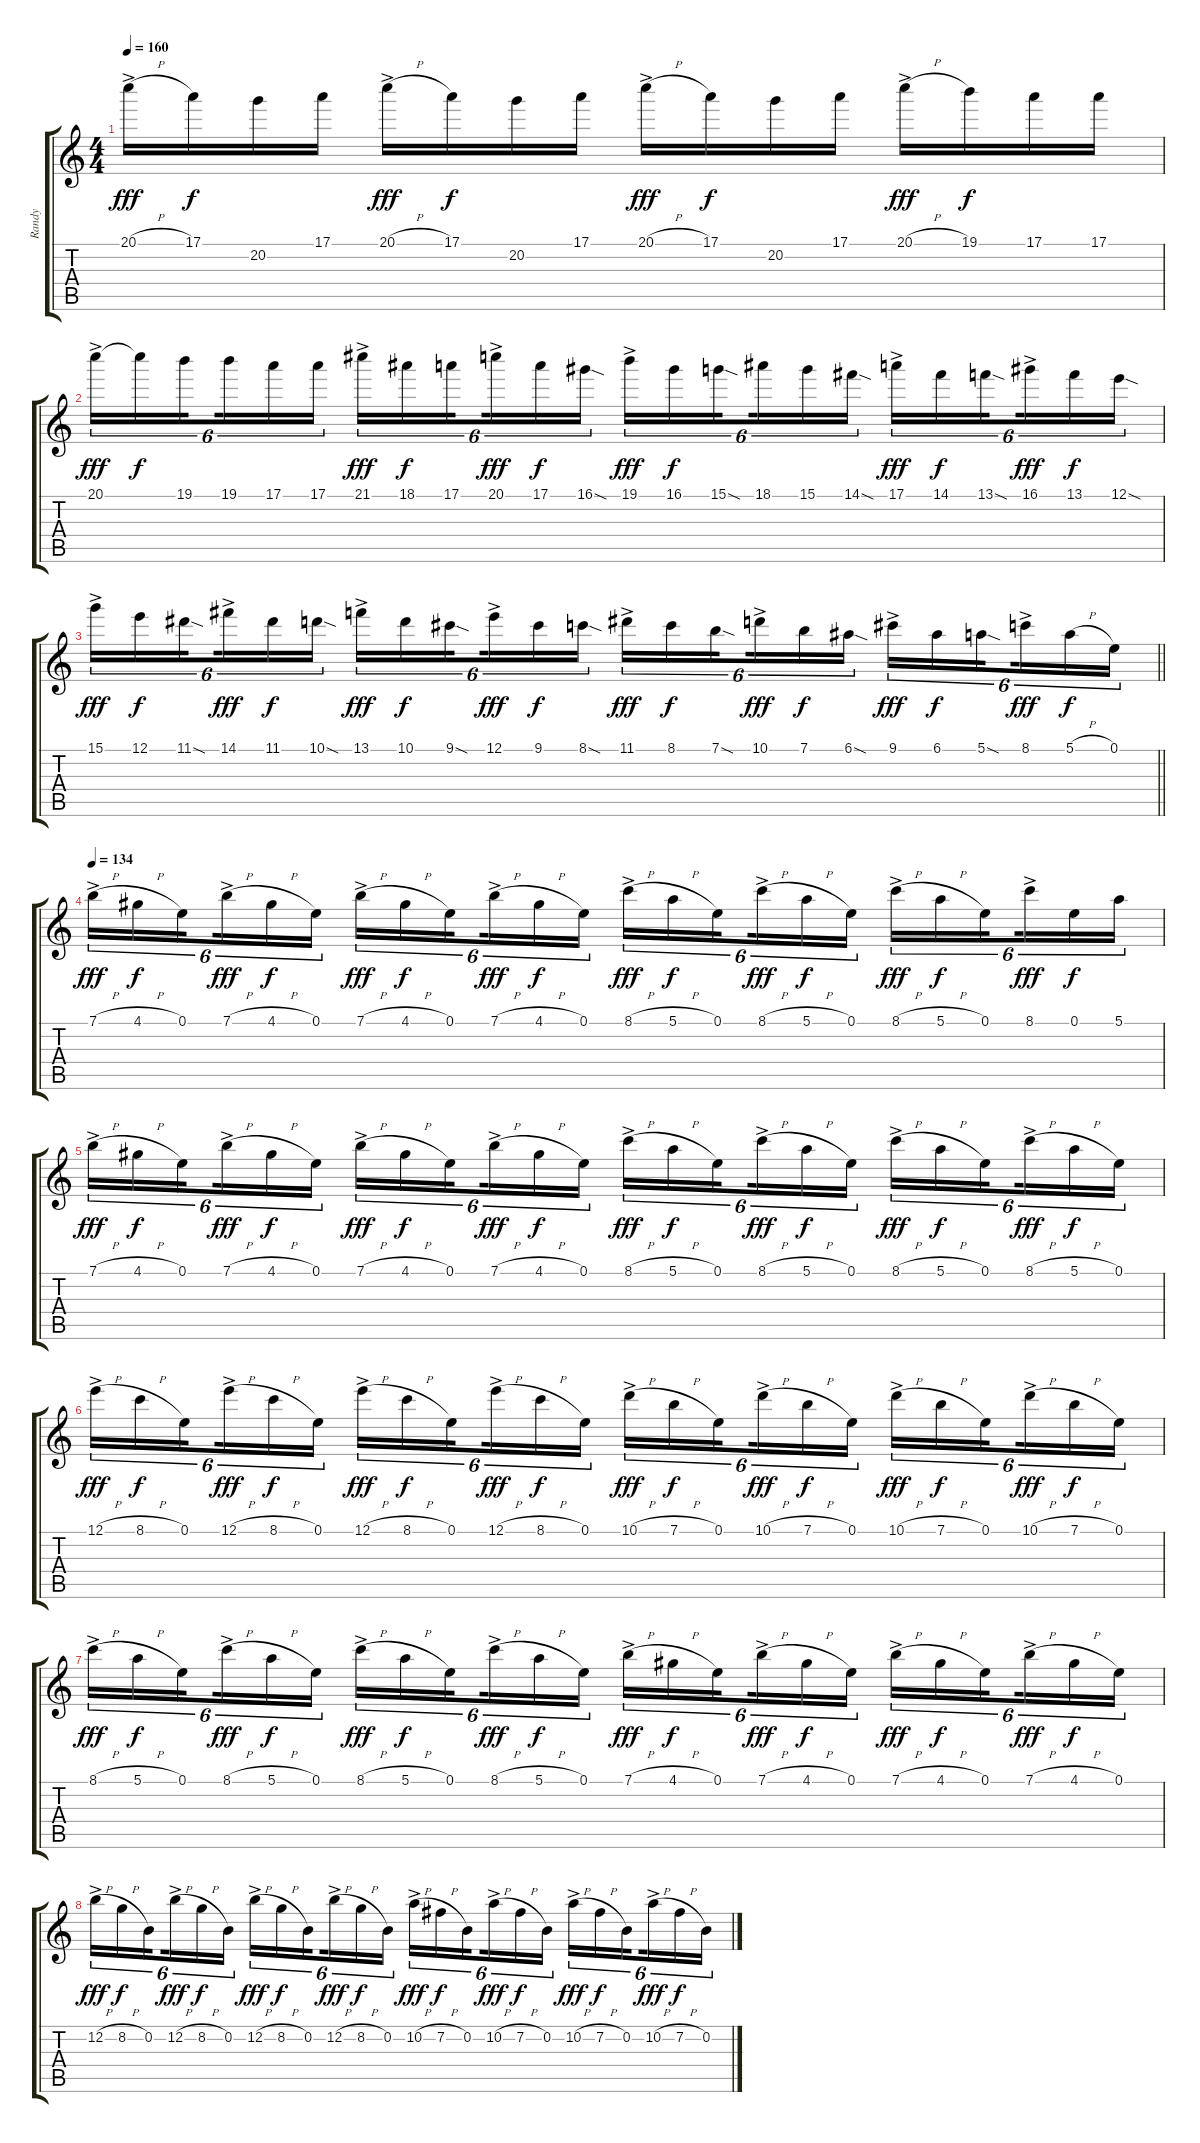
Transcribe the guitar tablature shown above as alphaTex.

\track ("Randy" "Randy") {instrument overdrivenguitar}
\staff {score tabs}
\tuning (E4 B3 G3 D3 A2 E2) {hide}
\ts (4 4)
\tempo 160
\clef g2
\ks c
20.1{h ac}.16{dy fff} 17.1.16{dy f} 20.2.16 17.1.16 20.1{h ac}.16{dy fff} 17.1.16{dy f} 20.2.16 17.1.16 20.1{h ac}.16{dy fff} 17.1.16{dy f} 20.2.16 17.1.16 20.1{h ac}.16{dy fff} 19.1.16{dy f} 17.1.16 17.1.16 |
20.1{ac}.16{tu (6 4) dy fff} 20.1{t}.16{tu (6 4) dy f} 19.1.16{tu (6 4) beam splitsecondary} 19.1.16{tu (6 4)} 17.1.16{tu (6 4)} 17.1.16{tu (6 4)} 21.1{ac}.16{tu (6 4) dy fff} 18.1.16{tu (6 4) dy f} 17.1.16{tu (6 4) beam splitsecondary} 20.1{ac}.16{tu (6 4) dy fff} 17.1.16{tu (6 4) dy f} 16.1{sod}.16{tu (6 4)} 19.1{ac}.16{tu (6 4) dy fff} 16.1.16{tu (6 4) dy f} 15.1{sod}.16{tu (6 4) beam splitsecondary} 18.1.16{tu (6 4)} 15.1.16{tu (6 4)} 14.1{sod}.16{tu (6 4)} 17.1{ac}.16{tu (6 4) dy fff} 14.1.16{tu (6 4) dy f} 13.1{sod}.16{tu (6 4) beam splitsecondary} 16.1{ac}.16{tu (6 4) dy fff} 13.1.16{tu (6 4) dy f} 12.1{sod}.16{tu (6 4)} |
\barLineRight lightlight
15.1{ac}.16{tu (6 4) dy fff} 12.1.16{tu (6 4) dy f} 11.1{sod}.16{tu (6 4) beam splitsecondary} 14.1{ac}.16{tu (6 4) dy fff} 11.1.16{tu (6 4) dy f} 10.1{sod}.16{tu (6 4)} 13.1{ac}.16{tu (6 4) dy fff} 10.1.16{tu (6 4) dy f} 9.1{sod}.16{tu (6 4) beam splitsecondary} 12.1{ac}.16{tu (6 4) dy fff} 9.1.16{tu (6 4) dy f} 8.1{sod}.16{tu (6 4)} 11.1{ac}.16{tu (6 4) dy fff} 8.1.16{tu (6 4) dy f} 7.1{sod}.16{tu (6 4) beam splitsecondary} 10.1{ac}.16{tu (6 4) dy fff} 7.1.16{tu (6 4) dy f} 6.1{sod}.16{tu (6 4)} 9.1{ac}.16{tu (6 4) dy fff} 6.1.16{tu (6 4) dy f} 5.1{sod}.16{tu (6 4) beam splitsecondary} 8.1{ac}.16{tu (6 4) dy fff} 5.1{h}.16{tu (6 4) dy f} 0.1.16{tu (6 4)} |
\tempo 134
7.1{h ac}.16{tu (6 4) dy fff} 4.1{h}.16{tu (6 4) dy f} 0.1.16{tu (6 4) beam splitsecondary} 7.1{h ac}.16{tu (6 4) dy fff} 4.1{h}.16{tu (6 4) dy f} 0.1.16{tu (6 4)} 7.1{h ac}.16{tu (6 4) dy fff} 4.1{h}.16{tu (6 4) dy f} 0.1.16{tu (6 4) beam splitsecondary} 7.1{h ac}.16{tu (6 4) dy fff} 4.1{h}.16{tu (6 4) dy f} 0.1.16{tu (6 4)} 8.1{h ac}.16{tu (6 4) dy fff} 5.1{h}.16{tu (6 4) dy f} 0.1.16{tu (6 4) beam splitsecondary} 8.1{h ac}.16{tu (6 4) dy fff} 5.1{h}.16{tu (6 4) dy f} 0.1.16{tu (6 4)} 8.1{h ac}.16{tu (6 4) dy fff} 5.1{h}.16{tu (6 4) dy f} 0.1.16{tu (6 4) beam splitsecondary} 8.1{ac}.16{tu (6 4) dy fff} 0.1.16{tu (6 4) dy f} 5.1.16{tu (6 4)} |
7.1{h ac}.16{tu (6 4) dy fff} 4.1{h}.16{tu (6 4) dy f} 0.1.16{tu (6 4) beam splitsecondary} 7.1{h ac}.16{tu (6 4) dy fff} 4.1{h}.16{tu (6 4) dy f} 0.1.16{tu (6 4)} 7.1{h ac}.16{tu (6 4) dy fff} 4.1{h}.16{tu (6 4) dy f} 0.1.16{tu (6 4) beam splitsecondary} 7.1{h ac}.16{tu (6 4) dy fff} 4.1{h}.16{tu (6 4) dy f} 0.1.16{tu (6 4)} 8.1{h ac}.16{tu (6 4) dy fff} 5.1{h}.16{tu (6 4) dy f} 0.1.16{tu (6 4) beam splitsecondary} 8.1{h ac}.16{tu (6 4) dy fff} 5.1{h}.16{tu (6 4) dy f} 0.1.16{tu (6 4)} 8.1{h ac}.16{tu (6 4) dy fff} 5.1{h}.16{tu (6 4) dy f} 0.1.16{tu (6 4) beam splitsecondary} 8.1{h ac}.16{tu (6 4) dy fff} 5.1{h}.16{tu (6 4) dy f} 0.1.16{tu (6 4)} |
12.1{h ac}.16{tu (6 4) dy fff} 8.1{h}.16{tu (6 4) dy f} 0.1.16{tu (6 4) beam splitsecondary} 12.1{h ac}.16{tu (6 4) dy fff} 8.1{h}.16{tu (6 4) dy f} 0.1.16{tu (6 4)} 12.1{h ac}.16{tu (6 4) dy fff} 8.1{h}.16{tu (6 4) dy f} 0.1.16{tu (6 4) beam splitsecondary} 12.1{h ac}.16{tu (6 4) dy fff} 8.1{h}.16{tu (6 4) dy f} 0.1.16{tu (6 4)} 10.1{h ac}.16{tu (6 4) dy fff} 7.1{h}.16{tu (6 4) dy f} 0.1.16{tu (6 4) beam splitsecondary} 10.1{h ac}.16{tu (6 4) dy fff} 7.1{h}.16{tu (6 4) dy f} 0.1.16{tu (6 4)} 10.1{h ac}.16{tu (6 4) dy fff} 7.1{h}.16{tu (6 4) dy f} 0.1.16{tu (6 4) beam splitsecondary} 10.1{h ac}.16{tu (6 4) dy fff} 7.1{h}.16{tu (6 4) dy f} 0.1.16{tu (6 4)} |
8.1{h ac}.16{tu (6 4) dy fff} 5.1{h}.16{tu (6 4) dy f} 0.1.16{tu (6 4) beam splitsecondary} 8.1{h ac}.16{tu (6 4) dy fff} 5.1{h}.16{tu (6 4) dy f} 0.1.16{tu (6 4)} 8.1{h ac}.16{tu (6 4) dy fff} 5.1{h}.16{tu (6 4) dy f} 0.1.16{tu (6 4) beam splitsecondary} 8.1{h ac}.16{tu (6 4) dy fff} 5.1{h}.16{tu (6 4) dy f} 0.1.16{tu (6 4)} 7.1{h ac}.16{tu (6 4) dy fff} 4.1{h}.16{tu (6 4) dy f} 0.1.16{tu (6 4) beam splitsecondary} 7.1{h ac}.16{tu (6 4) dy fff} 4.1{h}.16{tu (6 4) dy f} 0.1.16{tu (6 4)} 7.1{h ac}.16{tu (6 4) dy fff} 4.1{h}.16{tu (6 4) dy f} 0.1.16{tu (6 4) beam splitsecondary} 7.1{h ac}.16{tu (6 4) dy fff} 4.1{h}.16{tu (6 4) dy f} 0.1.16{tu (6 4)} |
12.2{h ac}.16{tu (6 4) dy fff} 8.2{h}.16{tu (6 4) dy f} 0.2.16{tu (6 4) beam splitsecondary} 12.2{h ac}.16{tu (6 4) dy fff} 8.2{h}.16{tu (6 4) dy f} 0.2.16{tu (6 4)} 12.2{h ac}.16{tu (6 4) dy fff} 8.2{h}.16{tu (6 4) dy f} 0.2.16{tu (6 4) beam splitsecondary} 12.2{h ac}.16{tu (6 4) dy fff} 8.2{h}.16{tu (6 4) dy f} 0.2.16{tu (6 4)} 10.2{h ac}.16{tu (6 4) dy fff} 7.2{h}.16{tu (6 4) dy f} 0.2.16{tu (6 4) beam splitsecondary} 10.2{h ac}.16{tu (6 4) dy fff} 7.2{h}.16{tu (6 4) dy f} 0.2.16{tu (6 4)} 10.2{h ac}.16{tu (6 4) dy fff} 7.2{h}.16{tu (6 4) dy f} 0.2.16{tu (6 4) beam splitsecondary} 10.2{h ac}.16{tu (6 4) dy fff} 7.2{h}.16{tu (6 4) dy f} 0.2.16{tu (6 4)}
